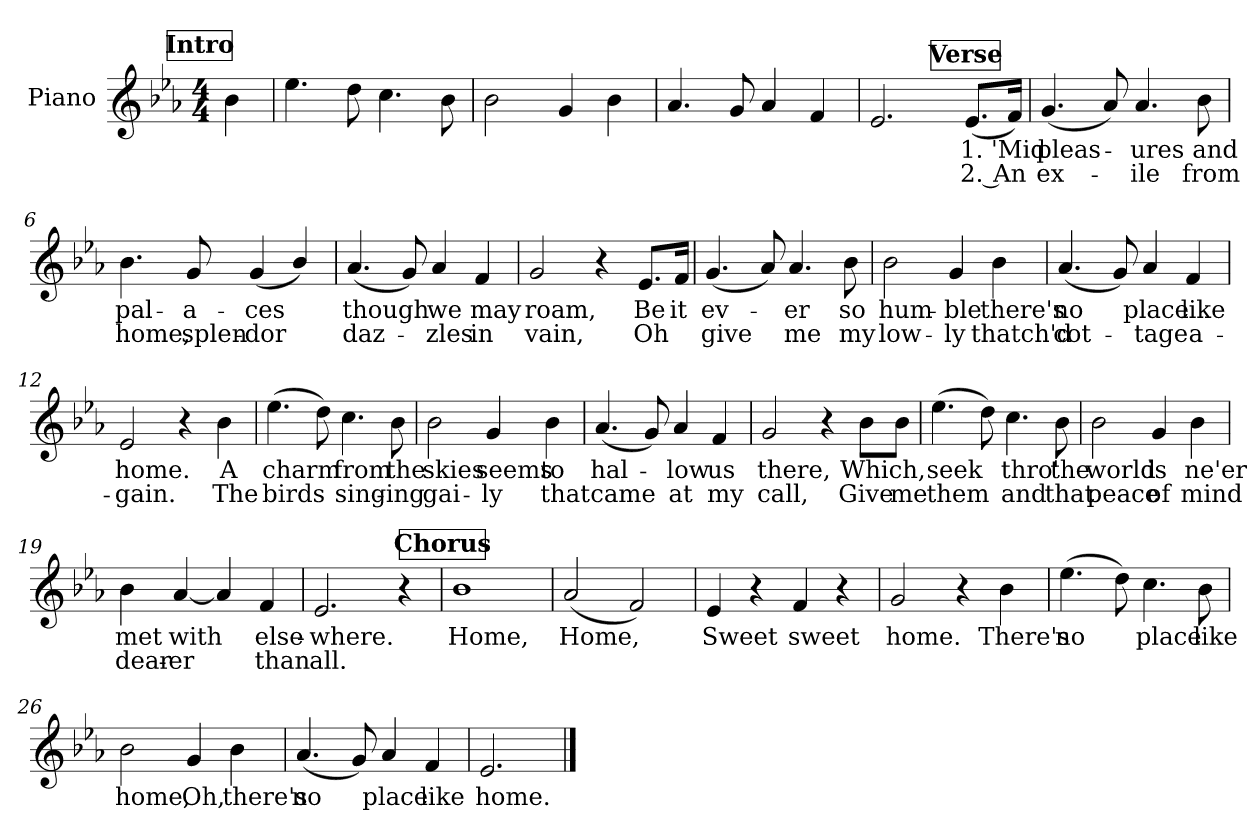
**kern	**text	**text
*part1	*part1	*part1
*staff1	*staff1	*staff1
*I"Piano	*	*
*I'Pno.	*	*
*clefG2	*	*
*k[b-e-a-]	*	*
*M4/4	*	*
*MM120	*	*
!!LO:REH:place=s1:a:B:fs=14:t=Intro
=	=	=
4b-\	.	.
=1	=1	=1
4.ee-\	.	.
8dd\	.	.
4.cc\	.	.
8b-\	.	.
=2	=2	=2
2b-\	.	.
4g/	.	.
4b-\	.	.
=3	=3	=3
4.a-/	.	.
8g/	.	.
4a-/	.	.
4f/	.	.
!!LO:REH:place=s1:a:B:fs=14:t=Verse:qo=3
=4	=4	=4
2.e-/	.	.
(8.e-/L	1. 'Mid	2. An
16f/Jk)	.	.
!!LO:LB:g=z
=5	=5	=5
(4.g/	pleas-	ex-
8a-/)	.	.
4.a-/	-ures	-ile
8b-\	and	from
=6	=6	=6
4.b-\	pal-	home,
8g/	-a-	splen-
(4g/	-ces	-dor
4b-/)	.	.
=7	=7	=7
(4.a-/	though	daz-
8g/)	.	.
4a-/	we	-zles
4f/	may	in
=8	=8	=8
2g/	roam,	vain,
4r	.	.
8.e-/L	Be	Oh
16f/Jk	it	.
!!LO:LB:g=z
=9	=9	=9
(4.g/	ev-	give
8a-/)	.	.
4.a-/	-er	me
8b-\	so	my
=10	=10	=10
2b-\	hum-	low-
4g/	-ble	-ly
4b-\	there's	thatch'd
=11	=11	=11
(4.a-/	no	cot-
8g/)	.	.
4a-/	place	-tage
4f/	like	a-
=12	=12	=12
2e-/	home.	-gain.
4r	.	.
4b-\	A	The
!!LO:LB:g=z
=13	=13	=13
(4.ee-\	charm	birds
8dd\)	.	.
4.cc\	from	sing-
8b-\	the	-ing
=14	=14	=14
2b-\	skies	gai-
4g/	seems	-ly
4b-\	to	that
=15	=15	=15
(4.a-/	hal-	came
8g/)	.	.
4a-/	-low	at
4f/	us	my
=16	=16	=16
2g/	there,	call,
4r	.	.
8b-\L	Which,	Give
8b-\J	.	me
!!LO:LB:g=z
=17	=17	=17
(4.ee-\	seek	them
8dd\)	.	.
4.cc\	thro'	and
8b-\	the	that
=18	=18	=18
2b-\	world	peace
4g/	is	of
4b-\	ne'er	mind
=19	=19	=19
4b-\	met	dear-
[4a-/	with	-er
4a-/]	.	.
4f/	else-	than
=20	=20	=20
2.e-/	-where.	all.
4r	.	.
!!LO:PB:g=z
!!LO:REH:place=s1:a:B:fs=14:t=Chorus
=21	=21	=21
1b-	Home,	.
=22	=22	=22
(2a-/	Home,	.
2f/)	.	.
=23	=23	=23
4e-/	Sweet	.
4r	.	.
4f/	sweet	.
4r	.	.
=24	=24	=24
2g/	home.	.
4r	.	.
4b-\	There's	.
!!LO:LB:g=z
=25	=25	=25
(4.ee-\	no	.
8dd\)	.	.
4.cc\	place	.
8b-\	like	.
=26	=26	=26
2b-\	home,	.
4g/	Oh,	.
4b-\	there's	.
=27	=27	=27
(4.a-/	no	.
8g/)	.	.
4a-/	place	.
4f/	like	.
=28	=28	=28
2.e-/	home.	.
==	==	==
*-	*-	*-
